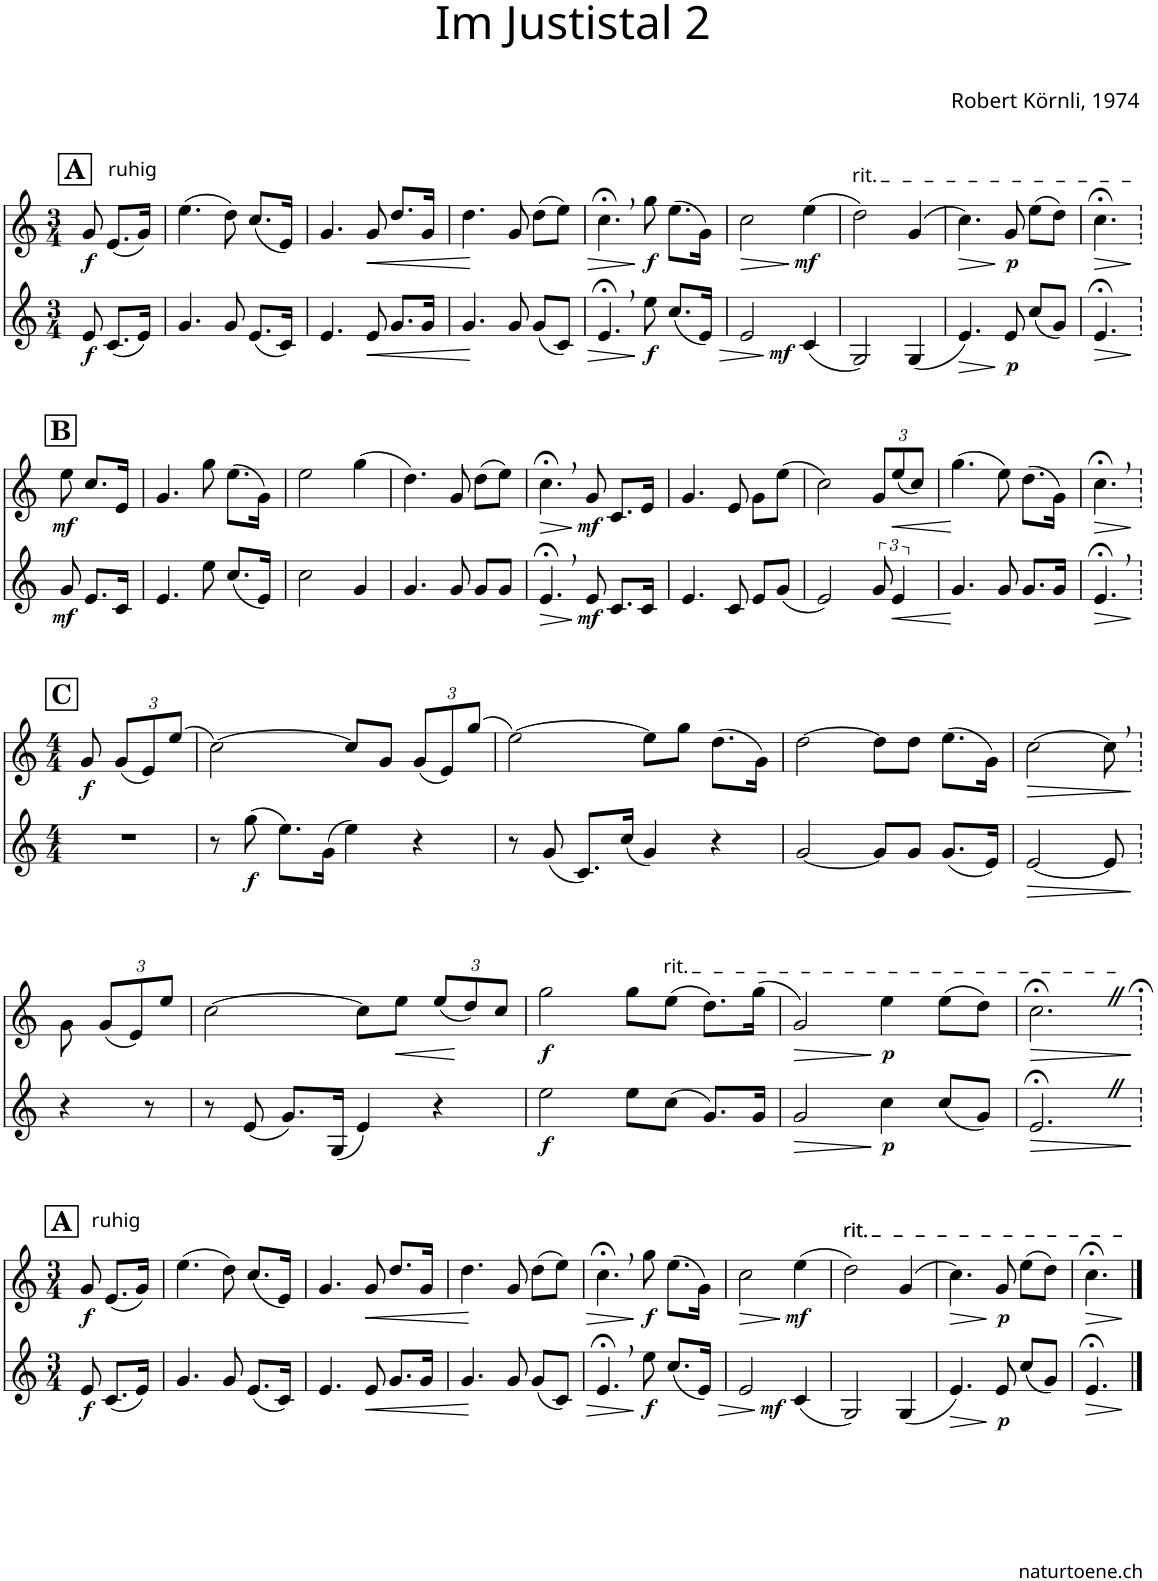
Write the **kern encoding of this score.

**kern	**dynam	**kern	**dynam
*part2	*part2	*part1	*part1
*staff2	*staff2	*staff1	*staff1
*I"Alphorn	*	*I"Alphorn	*
*clefG2	*	*clefG2	*
*Trd4c6	*	*Trd4c6	*
*k[]	*	*k[]	*
*M3/4	*	*M3/4	*
!!LO:REH:place=s1:a:B:cj:fs=14:t=A
=	=	=	=
!	!	!LO:TX:a:t=ruhig	!
!	!LO:DY:b	!	!LO:DY:b
8e/	f	8g/	f
(8.c/L	.	(8.e/L	.
16e/Jk)	.	16g/Jk)	.
=1	=1	=1	=1
4.g/	.	(4.ee\	.
8g/	.	8dd\)	.
(8.e/L	.	(8.cc/L	.
16c/Jk)	.	16e/Jk)	.
=2	=2	=2	=2
4.e/	.	4.g/	.
!	!LO:HP:b	!	!LO:HP:b
8e/	<	8g/	<
8.g/L	.	8.dd/L	.
16g/Jk	.	16g/Jk	.
=3	=3	=3	=3
4.g/	.	4.dd\	.
8g/	[	8g/	[
(8g/L	.	(8dd\L	.
!	!LO:HP:b	!	!LO:HP:b
8c/J)	>	8ee\J)	>
=4	=4	=4	=4
4.e;<,/	.	4.cc;<,\	.
!	!LO:DY:n=1:b	!	!LO:DY:n=1:b
8ee\	] f	8gg\	] f
(8.cc/L	.	(8.ee\L	.
!	!LO:HP:b	!	!
16e/Jk)	>	16g\Jk)	.
=5	=5	=5	=5
!	!	!	!LO:HP:b
2e/	.	2cc\	>
!	!LO:DY:n=1:b	!	!LO:DY:n=1:b
(4c/	] mf	(4ee\	] mf
=6	=6	=6	=6
!	!	!LO:TX:a:t=rit.	!
2G/)	.	2dd\)	.
(4G/	.	(4g/	.
=7	=7	=7	=7
!	!LO:HP:b	!	!LO:HP:b
4.e/)	>	4.cc\)	>
!	!LO:DY:n=1:b	!	!LO:DY:n=1:b
8e/	] p	8g/	] p
(8cc/L	.	(8ee\L	.
8g/J)	.	8dd\J)	.
=8	=8	=8	=8
!	!LO:HP:b	!	!LO:HP:b
4.e;</	>	4.cc;<\	>
.	]	.	]
!!LO:LB:g=z
=9	=9	=9	=9
!!LO:REH:place=s1:a:B:cj:fs=14:t=B
!	!LO:DY:b	!	!LO:DY:b
8g/	mf	8ee\	mf
8.e/L	.	8.cc/L	.
16c/Jk	.	16e/Jk	.
=10	=10	=10	=10
4.e/	.	4.g/	.
8ee\	.	8gg\	.
(8.cc/L	.	(8.ee\L	.
16e/Jk)	.	16g\Jk)	.
=11	=11	=11	=11
2cc\	.	2ee\	.
4g/	.	(4gg\	.
=12	=12	=12	=12
4.g/	.	4.dd\)	.
8g/	.	8g/	.
8g/L	.	(8dd\L	.
8g/J	.	8ee\J)	.
=13	=13	=13	=13
!	!LO:HP:b	!	!LO:HP:b
4.e;<,/	>	4.cc;<,\	>
!	!LO:DY:n=1:b	!	!LO:DY:n=1:b
8e/	] mf	8g/	] mf
8.c/L	.	8.c/L	.
16c/Jk	.	16e/Jk	.
=14	=14	=14	=14
4.e/	.	4.g/	.
8c/	.	8e/	.
8e/L	.	8g\L	.
(8g/J	.	(8ee\J	.
=15	=15	=15	=15
2e/)	.	2cc\)	.
*	*	*Xbrackettup	*
12g/	.	12g/L	.
!	!LO:HP:b	!	!LO:HP:b
6e/	<	(12ee/	<
.	.	12cc/J)	.
=16	=16	=16	=16
4.g/	.	(4.gg\	.
8g/	[	8ee\)	[
8.g/L	.	(8.dd\L	.
16g/Jk	.	16g\Jk)	.
=17	=17	=17	=17
!	!LO:HP:b	!	!LO:HP:b
4.e;<,/	>	4.cc;<,\	>
.	]	.	]
!!LO:LB:g=z
!!LO:REH:place=s1:a:B:cj:fs=14:t=C
=18	=18	=18	=18
*M4/4	*	*M4/4	*
!	!	!	!LO:DY:b
1r	.	8g/	f
.	.	(12g/L	.
.	.	12e/)	.
.	.	(12ee/J	.
.	.	2ryy	.
.	.	8ryy	.
=19	=19	=19	=19
8r	.	[2cc\)	.
!	!LO:DY:b	!	!
(8gg\	f	.	.
8.ee\L)	.	.	.
(16g\Jk	.	.	.
4ee\)	.	8cc/L]	.
.	.	8g/J	.
4r	.	(12g/L	.
.	.	12e/)	.
.	.	(12gg/J	.
=20	=20	=20	=20
8r	.	[2ee\)	.
(8g/	.	.	.
8.c/L)	.	.	.
(16cc/Jk	.	.	.
4g/)	.	8ee\L]	.
.	.	8gg\J	.
4r	.	(8.dd\L	.
.	.	16g\Jk)	.
=21	=21	=21	=21
[2g/	.	[2dd\	.
8g/L]	.	8dd\L]	.
8g/J	.	8dd\J	.
(8.g/L	.	(8.ee\L	.
16e/Jk)	.	16g\Jk)	.
=22	=22	=22	=22
!	!LO:HP:b	!	!LO:HP:b
[2e/	>	[2cc\	>
8e/]	.	8cc,\]	.
.	]	.	]
!!LO:LB:g=z
=22X1	=22X1	=22X1	=22X1
4r	.	8g\	.
.	.	(12g/L	.
.	.	12e/)	.
8r	.	.	.
.	.	12ee/J	.
=23	=23	=23	=23
8r	.	[2cc\	.
(8e/	.	.	.
8.g/L)	.	.	.
(16G/Jk	.	.	.
4e/)	.	8cc\L]	.
!	!	!	!LO:HP:b
.	.	8ee\J	<
4r	.	(12ee/L	.
.	.	12dd/)	[
.	.	12cc/J	.
=24	=24	=24	=24
!	!LO:DY:b	!	!LO:DY:b
2ee\	f	2gg\	f
8ee\L	.	8gg\L	.
!	!	!LO:TX:a:t=rit.	!
(8cc\J	.	(8ee\J	.
8.g/L)	.	8.dd\L)	.
16g/Jk	.	(16gg\Jk	.
=25	=25	=25	=25
!	!LO:HP:b	!	!LO:HP:b
2g/	>	2g/)	>
!	!LO:DY:n=1:b	!	!LO:DY:n=1:b
4cc\	] p	4ee\	] p
(8cc/L	.	(8ee\L	.
8g/J)	.	8dd\J)	.
=26	=26	=26	=26
!	!LO:HP:b	!	!LO:HP:b
2.e;<Z/	>	2.cc;<Z\	>
.	]	.	]
!!LO:LB:g=z
=26X2	=26X2	=26X2	=26X2
!!LO:REH:place=s1:a:B:cj:fs=14:t=A
*M3/4	*	*M3/4	*
!	!	!LO:TX:a:t=ruhig	!
!	!LO:DY:b	!	!LO:DY:b
8e/	f	8g/	f
(8.c/L	.	(8.e/L	.
16e/Jk)	.	16g/Jk)	.
=27	=27	=27	=27
4.g/	.	(4.ee\	.
8g/	.	8dd\)	.
(8.e/L	.	(8.cc/L	.
16c/Jk)	.	16e/Jk)	.
=28	=28	=28	=28
4.e/	.	4.g/	.
!	!LO:HP:b	!	!LO:HP:b
8e/	<	8g/	<
8.g/L	.	8.dd/L	.
16g/Jk	.	16g/Jk	.
=29	=29	=29	=29
4.g/	.	4.dd\	.
8g/	[	8g/	[
(8g/L	.	(8dd\L	.
!	!LO:HP:b	!	!LO:HP:b
8c/J)	>	8ee\J)	>
=30	=30	=30	=30
4.e;<,/	.	4.cc;<,\	.
!	!LO:DY:n=1:b	!	!LO:DY:n=1:b
8ee\	] f	8gg\	] f
(8.cc/L	.	(8.ee\L	.
!	!LO:HP:b	!	!
16e/Jk)	>	16g\Jk)	.
=31	=31	=31	=31
!	!	!	!LO:HP:b
2e/	.	2cc\	>
!	!LO:DY:n=1:b	!	!LO:DY:n=1:b
(4c/	] mf	(4ee\	] mf
=32	=32	=32	=32
!	!	!LO:TX:a:t=rit.	!
!	!	!LO:TX:a:t=rit.	!
2G/)	.	2dd\)	.
(4G/	.	(4g/	.
=33	=33	=33	=33
!	!LO:HP:b	!	!LO:HP:b
4.e/)	>	4.cc\)	>
!	!LO:DY:n=1:b	!	!LO:DY:n=1:b
8e/	] p	8g/	] p
(8cc/L	.	(8ee\L	.
8g/J)	.	8dd\J)	.
=34	=34	=34	=34
!	!LO:HP:b	!	!LO:HP:b
4.e;</	>	4.cc;<\	>
.	]	.	]
==	==	==	==
*-	*-	*-	*-
